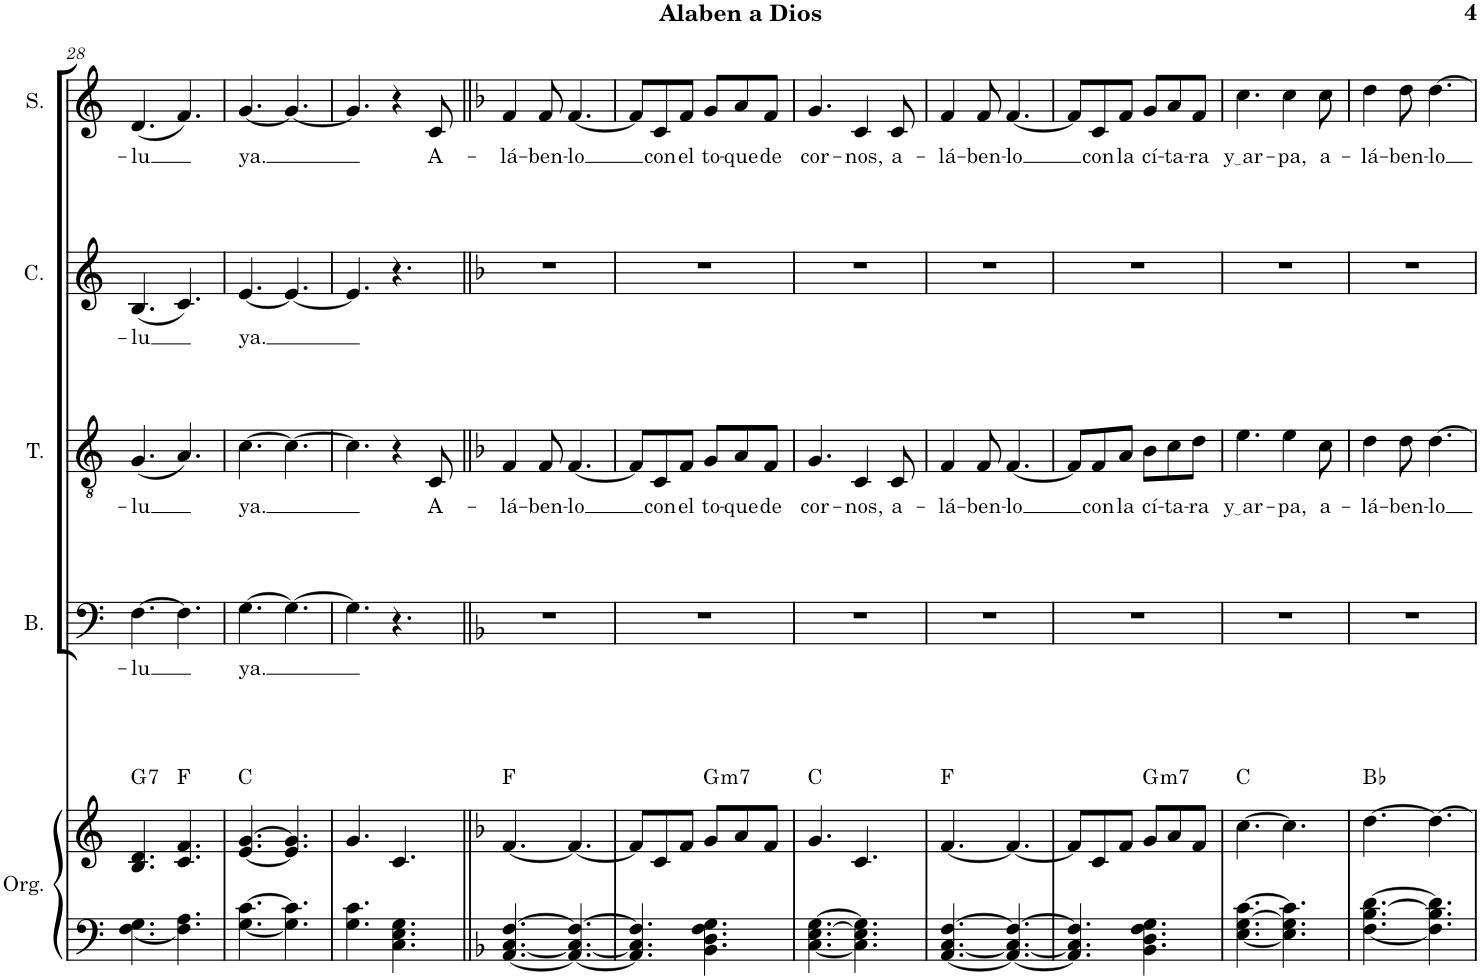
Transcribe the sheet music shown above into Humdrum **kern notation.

**kern	**kern	**harte	**kern	**text	**kern	**text	**kern	**text	**kern	**text
*part5	*part5	*part5	*part4	*part4	*part3	*part3	*part2	*part2	*part1	*part1
*staff6	*staff5	*	*staff4	*staff4	*staff3	*staff3	*staff2	*staff2	*staff1	*staff1
*I"Órgano	*	*	*I"Bajo	*	*I"Tenor	*	*I"Contralto	*	*I"Soprano	*
*	*	*	*I'B.	*	*I'T.	*	*I'C.	*	*I'S.	*
!!LO:PB:g=z
*clefF4	*clefG2	*	*clefF4	*	*clefGv2	*	*clefG2	*	*clefG2	*
*k[]	*k[]	*	*k[]	*	*k[]	*	*k[]	*	*k[]	*
*M6/8	*M6/8	*	*M6/8	*	*M6/8	*	*M6/8	*	*M6/8	*
=28	=28	=28	=28	=28	=28	=28	=28	=28	=28	=28
!	!	!LO:H:kt=7	!	!LO:LY:b	!	!LO:LY:b	!	!LO:LY:b	!	!LO:LY:b
[4.F\ 4.G\	4.B/ 4.d/	G:7	[4.F\	-lu	(4.G/	-lu	(4.B/	-lu	(4.d/	-lu
4.F\] 4.A\	4.c/ 4.f/	F:maj	4.F\]	.	4.A/)	.	4.c/)	.	4.f/)	.
=29	=29	=29	=29	=29	=29	=29	=29	=29	=29	=29
!	!	!	!	!LO:LY:b	!	!LO:LY:b	!	!LO:LY:b	!	!LO:LY:b
[4.G\ [4.c\	[4.e/ [4.g/	C:maj	[4.G\	ya.	[4.c\	ya.	[4.e/	ya.	[4.g/	ya.
4.G\] 4.c\]	4.e/] 4.g/]	.	4.G\_	.	4.c\_	.	4.e/_	.	4.g/_	.
=30	=30	=30	=30	=30	=30	=30	=30	=30	=30	=30
4.G\ 4.c\	4.g/	.	4.G\]	.	4.c\]	.	4.e/]	.	4.g/]	.
4.C\ 4.E\ 4.G\	4.c/	.	4.r	.	4r	.	4.r	.	4r	.
!	!	!	!	!	!	!LO:LY:b	!	!	!	!LO:LY:b
.	.	.	.	.	8C/	A-	.	.	8c/	A-
=31||	=31||	=31||	=31||	=31||	=31||	=31||	=31||	=31||	=31||	=31||
*k[b-]	*k[b-]	*	*k[b-]	*	*k[b-]	*	*k[b-]	*	*k[b-]	*
!	!	!	!	!	!	!LO:LY:b	!	!	!	!LO:LY:b
[4.AA/ [4.C/ [4.F/	[4.f/	F:maj	2.r	.	4F/	-lá-	2.r	.	4f/	-lá-
!	!	!	!	!	!	!LO:LY:b	!	!	!	!LO:LY:b
.	.	.	.	.	8F/	ben-	.	.	8f/	ben-
!	!	!	!	!	!	!LO:LY:b	!	!	!	!LO:LY:b
4.AA/_ 4.C/_ 4.F/_	4.f/_	.	.	.	[4.F/	-lo	.	.	[4.f/	-lo
=32	=32	=32	=32	=32	=32	=32	=32	=32	=32	=32
4.AA/] 4.C/] 4.F/]	8f/L]	.	2.r	.	8F/L]	.	2.r	.	8f/L]	.
!	!	!	!	!	!	!LO:LY:b	!	!	!	!LO:LY:b
.	8c/	.	.	.	8C/	con	.	.	8c/	con
!	!	!	!	!	!	!LO:LY:b	!	!	!	!LO:LY:b
.	8f/J	.	.	.	8F/J	el	.	.	8f/J	el
!	!	!LO:H:kt=m7	!	!	!	!LO:LY:b	!	!	!	!LO:LY:b
4.BB-\ 4.D\ 4.F\ 4.G\	8g/L	G:min7	.	.	8G/L	to-	.	.	8g/L	to-
!	!	!	!	!	!	!LO:LY:b	!	!	!	!LO:LY:b
.	8a/	.	.	.	8A/	-que	.	.	8a/	-que
!	!	!	!	!	!	!LO:LY:b	!	!	!	!LO:LY:b
.	8f/J	.	.	.	8F/J	de	.	.	8f/J	de
=33	=33	=33	=33	=33	=33	=33	=33	=33	=33	=33
!	!	!	!	!	!	!LO:LY:b	!	!	!	!LO:LY:b
[4.C\ [4.E\ [4.G\	4.g/	C:maj	2.r	.	4.G/	cor-	2.r	.	4.g/	cor-
!	!	!	!	!	!	!LO:LY:b	!	!	!	!LO:LY:b
4.C\] 4.E\] 4.G\]	4.c/	.	.	.	4C/	-nos,	.	.	4c/	-nos,
!	!	!	!	!	!	!LO:LY:b	!	!	!	!LO:LY:b
.	.	.	.	.	8C/	a-	.	.	8c/	a-
=34	=34	=34	=34	=34	=34	=34	=34	=34	=34	=34
!	!	!	!	!	!	!LO:LY:b	!	!	!	!LO:LY:b
[4.AA/ [4.C/ [4.F/	[4.f/	F:maj	2.r	.	4F/	-lá-	2.r	.	4f/	-lá-
!	!	!	!	!	!	!LO:LY:b	!	!	!	!LO:LY:b
.	.	.	.	.	8F/	-ben-	.	.	8f/	-ben-
!	!	!	!	!	!	!LO:LY:b	!	!	!	!LO:LY:b
4.AA/_ 4.C/_ 4.F/_	4.f/_	.	.	.	[4.F/	-lo	.	.	[4.f/	-lo
=35	=35	=35	=35	=35	=35	=35	=35	=35	=35	=35
4.AA/] 4.C/] 4.F/]	8f/L]	.	2.r	.	8F/L]	.	2.r	.	8f/L]	.
!	!	!	!	!	!	!LO:LY:b	!	!	!	!LO:LY:b
.	8c/	.	.	.	8F/	con	.	.	8c/	con
!	!	!	!	!	!	!LO:LY:b	!	!	!	!LO:LY:b
.	8f/J	.	.	.	8A/J	la	.	.	8f/J	la
!	!	!LO:H:kt=m7	!	!	!	!LO:LY:b	!	!	!	!LO:LY:b
4.BB-\ 4.D\ 4.F\ 4.G\	8g/L	G:min7	.	.	8B-\L	cí-	.	.	8g/L	cí-
!	!	!	!	!	!	!LO:LY:b	!	!	!	!LO:LY:b
.	8a/	.	.	.	8c\	-ta-	.	.	8a/	-ta-
!	!	!	!	!	!	!LO:LY:b	!	!	!	!LO:LY:b
.	8f/J	.	.	.	8d\J	-ra	.	.	8f/J	-ra
=36	=36	=36	=36	=36	=36	=36	=36	=36	=36	=36
!	!	!	!	!	!	!LO:LY:b	!	!	!	!LO:LY:b
[4.E\ [4.G\ [4.c\	[4.cc\	C:maj	2.r	.	4.e\	y ar	2.r	.	4.cc\	y ar
!	!	!	!	!	!	!LO:LY:b	!	!	!	!LO:LY:b
4.E\] 4.G\] 4.c\]	4.cc\]	.	.	.	4e\	-pa,	.	.	4cc\	-pa,
!	!	!	!	!	!	!LO:LY:b	!	!	!	!LO:LY:b
.	.	.	.	.	8c\	a-	.	.	8cc\	a-
=37	=37	=37	=37	=37	=37	=37	=37	=37	=37	=37
!	!	!	!	!	!	!LO:LY:b	!	!	!	!LO:LY:b
[4.F\ [4.B-\ [4.d\	[4.dd\	Bb:maj	2.r	.	4d\	-lá-	2.r	.	4dd\	-lá-
!	!	!	!	!	!	!LO:LY:b	!	!	!	!LO:LY:b
.	.	.	.	.	8d\	-ben-	.	.	8dd\	-ben-
!	!	!	!	!	!	!LO:LY:b	!	!	!	!LO:LY:b
4.F\] 4.B-\] 4.d\]	4.dd\_	.	.	.	[4.d\	-lo	.	.	[4.dd\	-lo
=	=	=	=	=	=	=	=	=	=	=
*-	*-	*-	*-	*-	*-	*-	*-	*-	*-	*-
